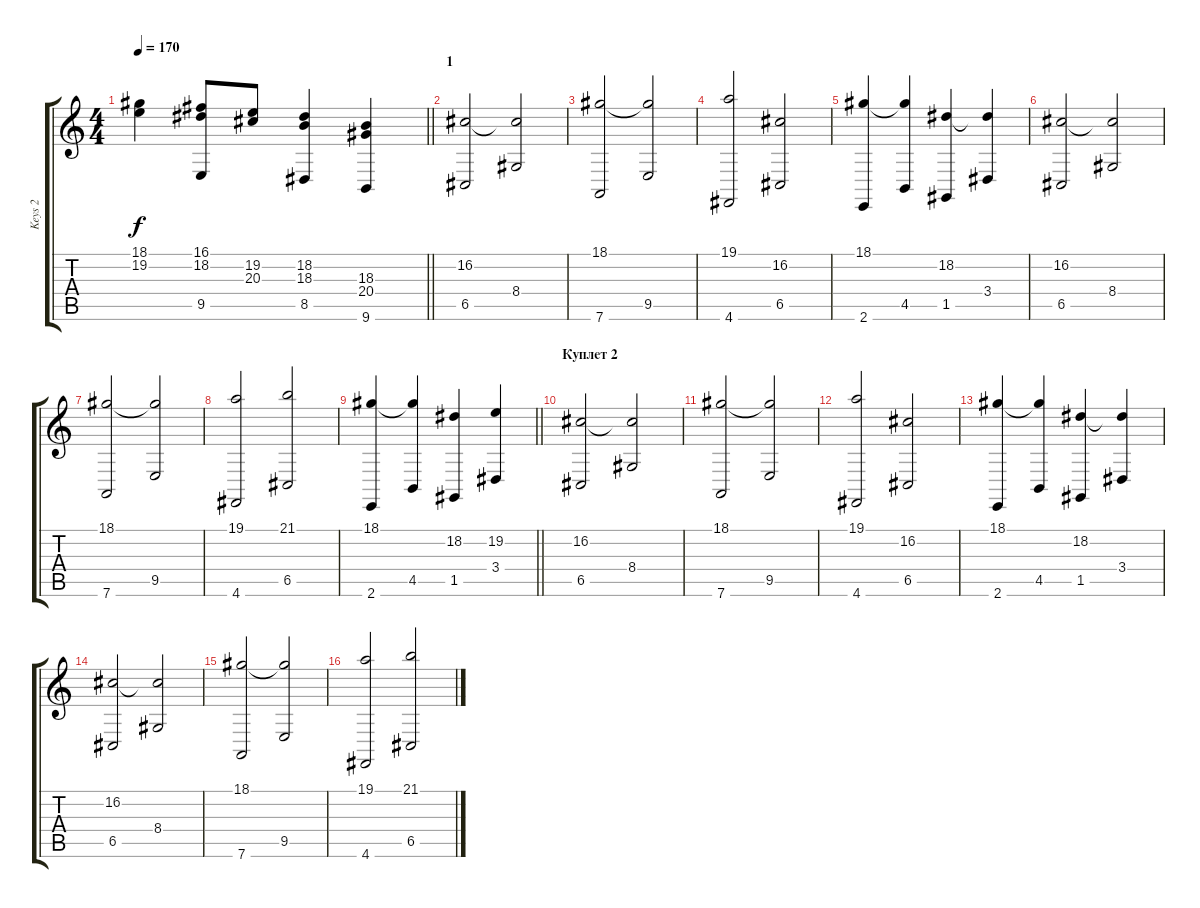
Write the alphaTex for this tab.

\track ("Keys 2" "Keys 2") {instrument stringensemble1}
\staff {score tabs}
\tuning (D4 A3 F3 C3 G2 D2) {hide}
\ts (4 4)
\tempo 170
\clef g2
\barLineRight lightlight
\ks c
(18.1 19.2).4{dy f} (16.1 18.2 9.5).8 (19.2 20.3).8 (18.2 18.3 8.5).4 (18.3 20.4 9.6).4 |
\section ("" "1")
(16.2 6.5).2 (16.2{t} 8.4).2 |
(18.1 7.6).2 (18.1{t} 9.5).2 |
(19.1 4.6).2 (16.2 6.5).2 |
(18.1 2.6).4 (18.1{t} 4.5).4 (18.2 1.5).4 (18.2{t} 3.4).4 |
(16.2 6.5).2 (16.2{t} 8.4).2 |
(18.1 7.6).2 (18.1{t} 9.5).2 |
(19.1 4.6).2 (21.1 6.5).2 |
\barLineRight lightlight
(18.1 2.6).4 (18.1{t} 4.5).4 (18.2 1.5).4 (19.2 3.4).4 |
\section ("" "Куплет 2")
(16.2 6.5).2 (16.2{t} 8.4).2 |
(18.1 7.6).2 (18.1{t} 9.5).2 |
(19.1 4.6).2 (16.2 6.5).2 |
(18.1 2.6).4 (18.1{t} 4.5).4 (18.2 1.5).4 (18.2{t} 3.4).4 |
(16.2 6.5).2 (16.2{t} 8.4).2 |
(18.1 7.6).2 (18.1{t} 9.5).2 |
(19.1 4.6).2 (21.1 6.5).2
